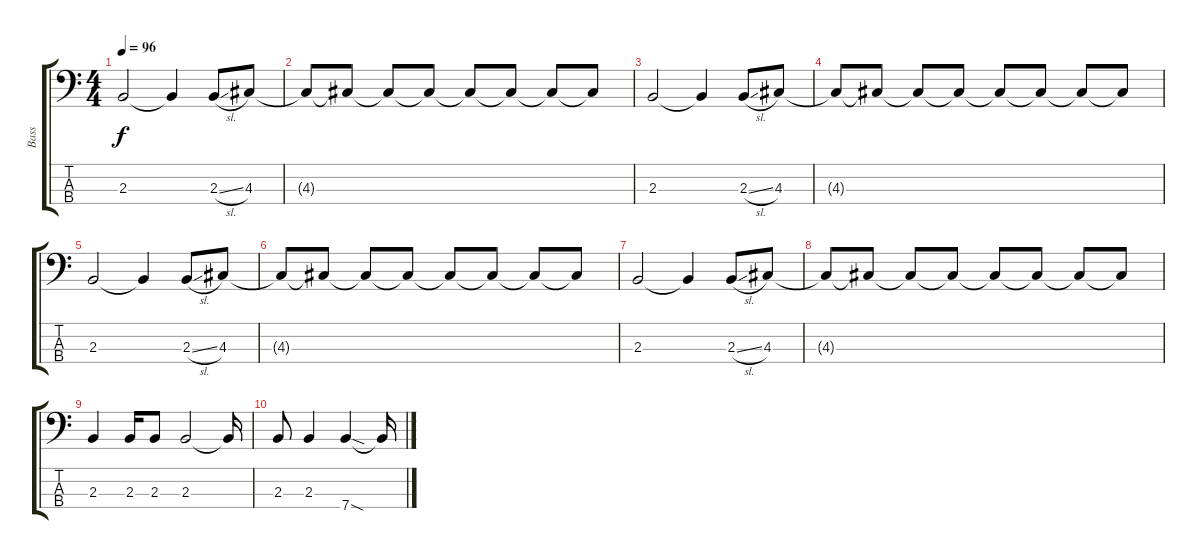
\track ("Bass" "Bass") {instrument electricbassfinger}
\staff {score tabs}
\tuning (G2 D2 A1 E1) {hide}
\ts (4 4)
\tempo 96
\clef f4
\ks c
2.3.2{dy f} 2.3{t}.4 2.3{sl}.8 4.3.8 |
4.3{t}.8 4.3{t}.8 4.3{t}.8 4.3{t}.8 4.3{t}.8 4.3{t}.8 4.3{t}.8 4.3{t}.8 |
2.3.2 2.3{t}.4 2.3{sl}.8 4.3.8 |
4.3{t}.8 4.3{t}.8 4.3{t}.8 4.3{t}.8 4.3{t}.8 4.3{t}.8 4.3{t}.8 4.3{t}.8 |
2.3.2 2.3{t}.4 2.3{sl}.8 4.3.8 |
4.3{t}.8 4.3{t}.8 4.3{t}.8 4.3{t}.8 4.3{t}.8 4.3{t}.8 4.3{t}.8 4.3{t}.8 |
2.3.2 2.3{t}.4 2.3{sl}.8 4.3.8 |
4.3{t}.8 4.3{t}.8 4.3{t}.8 4.3{t}.8 4.3{t}.8 4.3{t}.8 4.3{t}.8 4.3{t}.8 |
2.3.4 2.3.16 2.3.8 2.3.2 2.3{t}.16 |
2.3.8 2.3.4 7.4{sod}.4 7.4{t}.16
